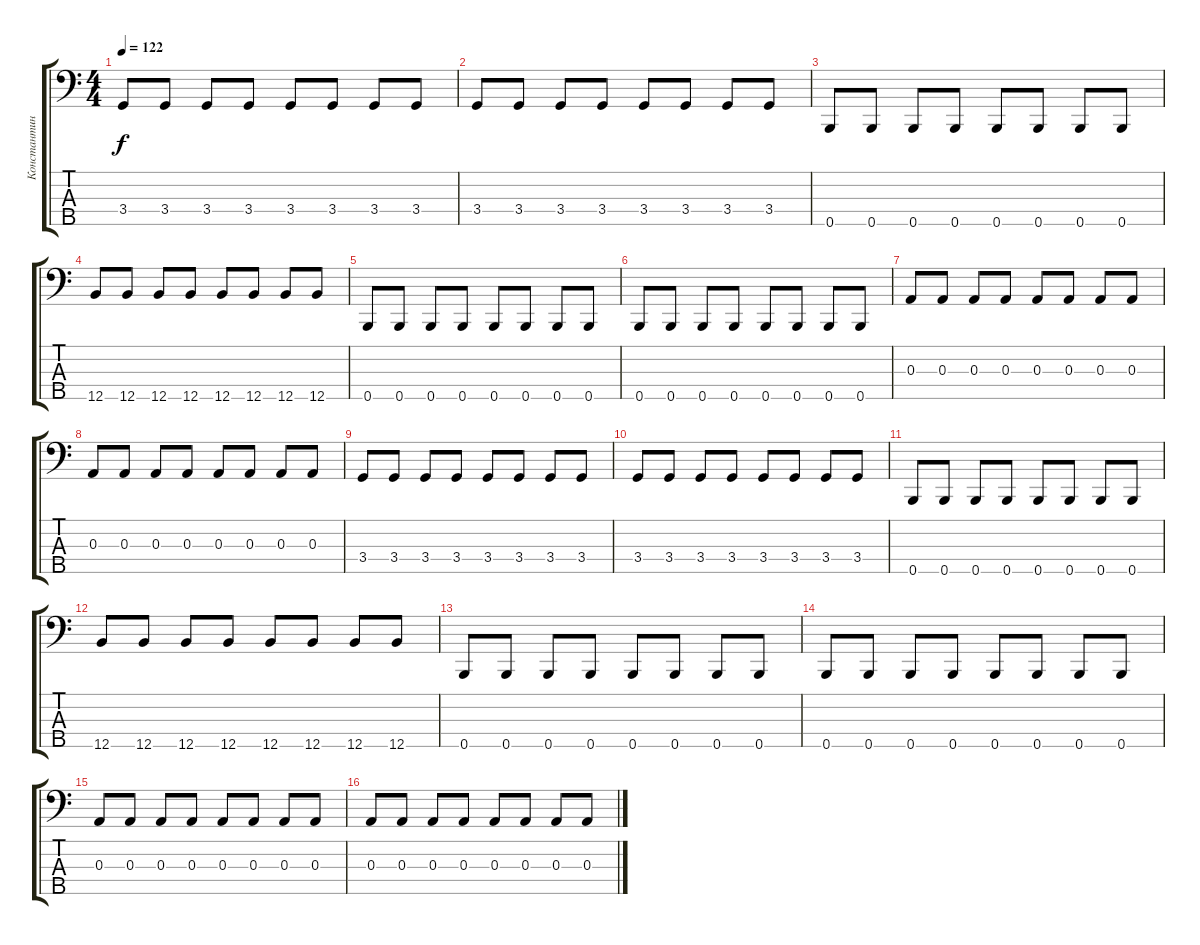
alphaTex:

\track ("Константин Бекрев" "Константин") {instrument electricbasspick}
\staff {score tabs}
\tuning (G2 D2 A1 E1 B0) {hide}
\ts (4 4)
\tempo 122
\clef f4
\ks c
3.4.8{dy f} 3.4.8 3.4.8 3.4.8 3.4.8 3.4.8 3.4.8 3.4.8 |
3.4.8 3.4.8 3.4.8 3.4.8 3.4.8 3.4.8 3.4.8 3.4.8 |
0.5.8 0.5.8 0.5.8 0.5.8 0.5.8 0.5.8 0.5.8 0.5.8 |
12.5.8 12.5.8 12.5.8 12.5.8 12.5.8 12.5.8 12.5.8 12.5.8 |
0.5.8 0.5.8 0.5.8 0.5.8 0.5.8 0.5.8 0.5.8 0.5.8 |
0.5.8 0.5.8 0.5.8 0.5.8 0.5.8 0.5.8 0.5.8 0.5.8 |
0.3.8 0.3.8 0.3.8 0.3.8 0.3.8 0.3.8 0.3.8 0.3.8 |
0.3.8 0.3.8 0.3.8 0.3.8 0.3.8 0.3.8 0.3.8 0.3.8 |
3.4.8 3.4.8 3.4.8 3.4.8 3.4.8 3.4.8 3.4.8 3.4.8 |
3.4.8 3.4.8 3.4.8 3.4.8 3.4.8 3.4.8 3.4.8 3.4.8 |
0.5.8 0.5.8 0.5.8 0.5.8 0.5.8 0.5.8 0.5.8 0.5.8 |
12.5.8 12.5.8 12.5.8 12.5.8 12.5.8 12.5.8 12.5.8 12.5.8 |
0.5.8 0.5.8 0.5.8 0.5.8 0.5.8 0.5.8 0.5.8 0.5.8 |
0.5.8 0.5.8 0.5.8 0.5.8 0.5.8 0.5.8 0.5.8 0.5.8 |
0.3.8 0.3.8 0.3.8 0.3.8 0.3.8 0.3.8 0.3.8 0.3.8 |
0.3.8 0.3.8 0.3.8 0.3.8 0.3.8 0.3.8 0.3.8 0.3.8
